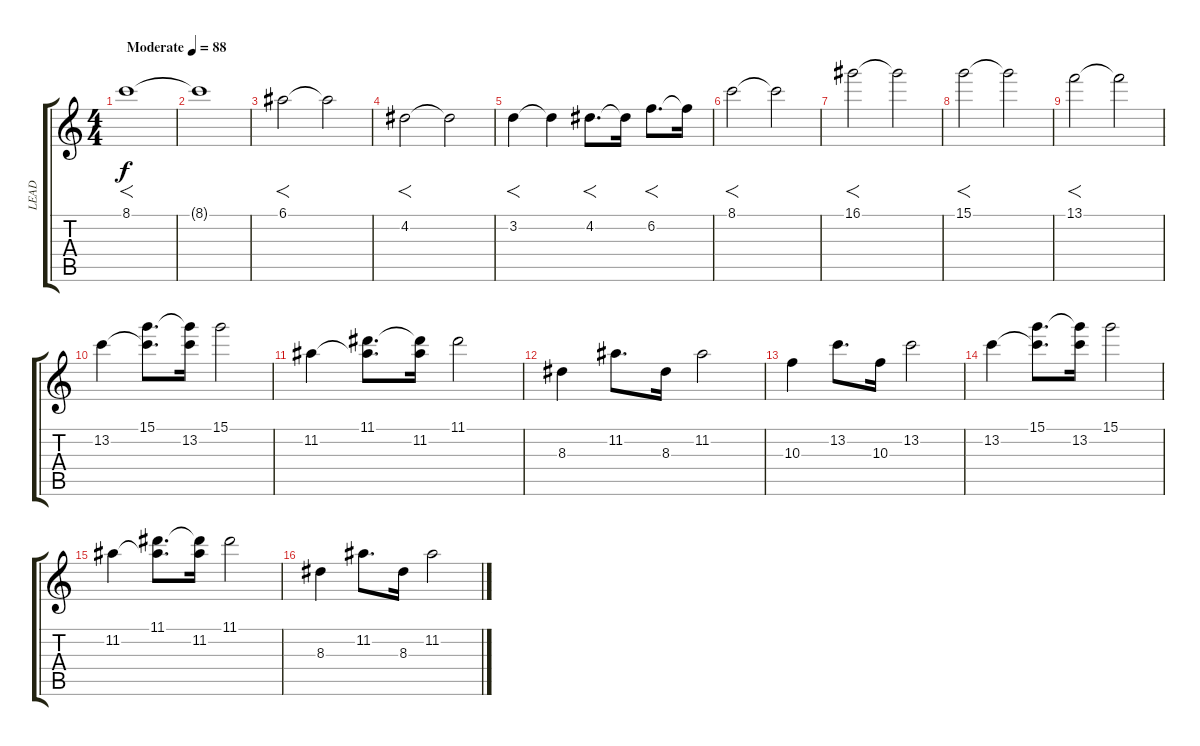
\track ("LEAD" "LEAD") {instrument overdrivenguitar}
\staff {score tabs}
\tuning (E4 B3 G3 D3 A2 E2) {hide}
\ts (4 4)
\tempo (88 "Moderate")
\clef g2
\ks c
8.1.1{f dy f instrument overdrivenguitar} |
8.1{t}.1 |
6.1.2{f} 6.1{t}.2 |
4.2.2{f} 4.2{t}.2 |
3.2.4{f} 3.2{t}.4 4.2.8{f d} 4.2{t}.16 6.2.8{f d} 6.2{t}.16 |
8.1.2{f} 8.1{t}.2 |
16.1.2{f} 16.1{t}.2 |
15.1.2{f} 15.1{t}.2 |
13.1.2{f} 13.1{t}.2 |
13.2.4 (15.1 13.2{t}).8{d} (15.1{t} 13.2).16 15.1.2 |
11.2.4 (11.1 11.2{t}).8{d} (11.1{t} 11.2).16 11.1.2 |
8.3.4 11.2.8{d} 8.3.16 11.2.2 |
10.3.4 13.2.8{d} 10.3.16 13.2.2 |
13.2.4 (15.1 13.2{t}).8{d} (15.1{t} 13.2).16 15.1.2 |
11.2.4 (11.1 11.2{t}).8{d} (11.1{t} 11.2).16 11.1.2 |
8.3.4 11.2.8{d} 8.3.16 11.2.2
